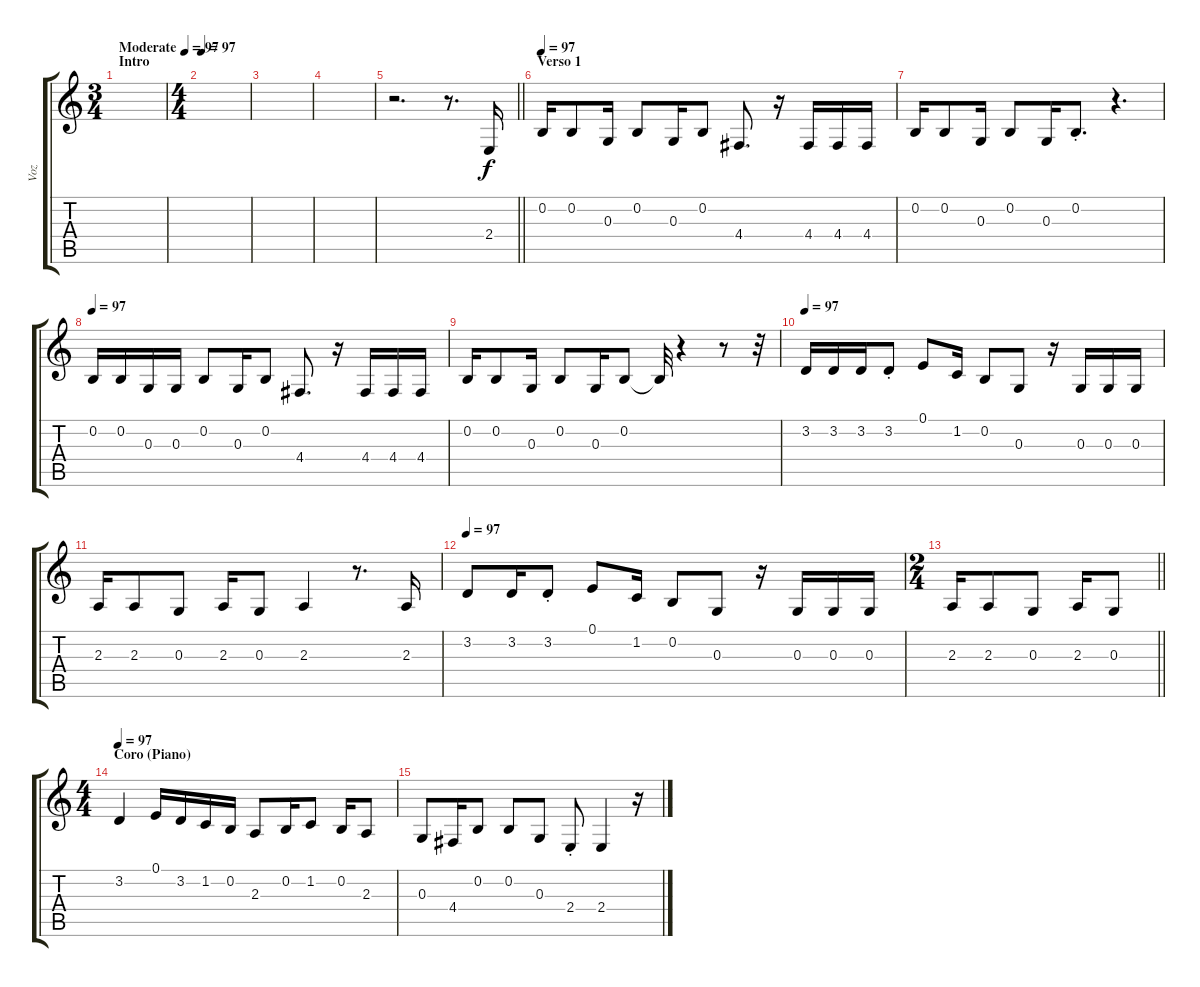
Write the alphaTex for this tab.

\track ("Voz" "Voz") {instrument accordion}
\staff {score tabs}
\tuning (E4 B3 G3 D3 A2 E2) {hide}
\ts (3 4)
\section ("" "Intro")
\tempo (97 "Moderate")
\tempo 125
\tempo (97 "Moderate")
\clef g2
\ks c
|
\ts (4 4)
\tempo 97
|
|
|
\barLineRight lightlight
r.2{d} r.8{d} 2.4.16 |
\section ("" "Verso 1")
\tempo 97
0.2.16 0.2.8 0.3.16 0.2.8 0.3.16 0.2.8 4.4.8{d} r.16 4.4.16 4.4.16 4.4.16 |
0.2.16 0.2.8 0.3.16 0.2.8 0.3.16 0.2{st}.8{d} r.4{d} |
\tempo 97
0.2.16 0.2.16 0.3.16 0.3.16 0.2.8 0.3.16 0.2.8 4.4.8{d} r.16 4.4.16 4.4.16 4.4.16 |
0.2.16 0.2.8 0.3.16 0.2.8 0.3.16 0.2.8 0.2{t}.32 r.4 r.8 r.32 |
\tempo 97
3.2.16 3.2.16 3.2.16 3.2{st}.8 0.1.8 1.2.16 0.2.8 0.3.8 r.16 0.3.16 0.3.16 0.3.16 |
2.3.16 2.3.8 0.3.8 2.3.16 0.3.8 2.3.4 r.8{d} 2.3.16 |
\tempo 97
3.2.8 3.2.16 3.2{st}.8 0.1.8 1.2.16 0.2.8 0.3.8 r.16 0.3.16 0.3.16 0.3.16 |
\ts (2 4)
\barLineRight lightlight
2.3.16 2.3.8 0.3.8 2.3.16 0.3.8 |
\ts (4 4)
\section ("" "Coro (Piano)")
\tempo 97
3.2.4 0.1.16 3.2.16 1.2.16 0.2.16 2.3.8 0.2.16 1.2.8 0.2.16 2.3.8 |
0.3.8 4.4.16 0.2.8 0.2.8 0.3.8 2.4{st}.8 2.4.4 r.16
